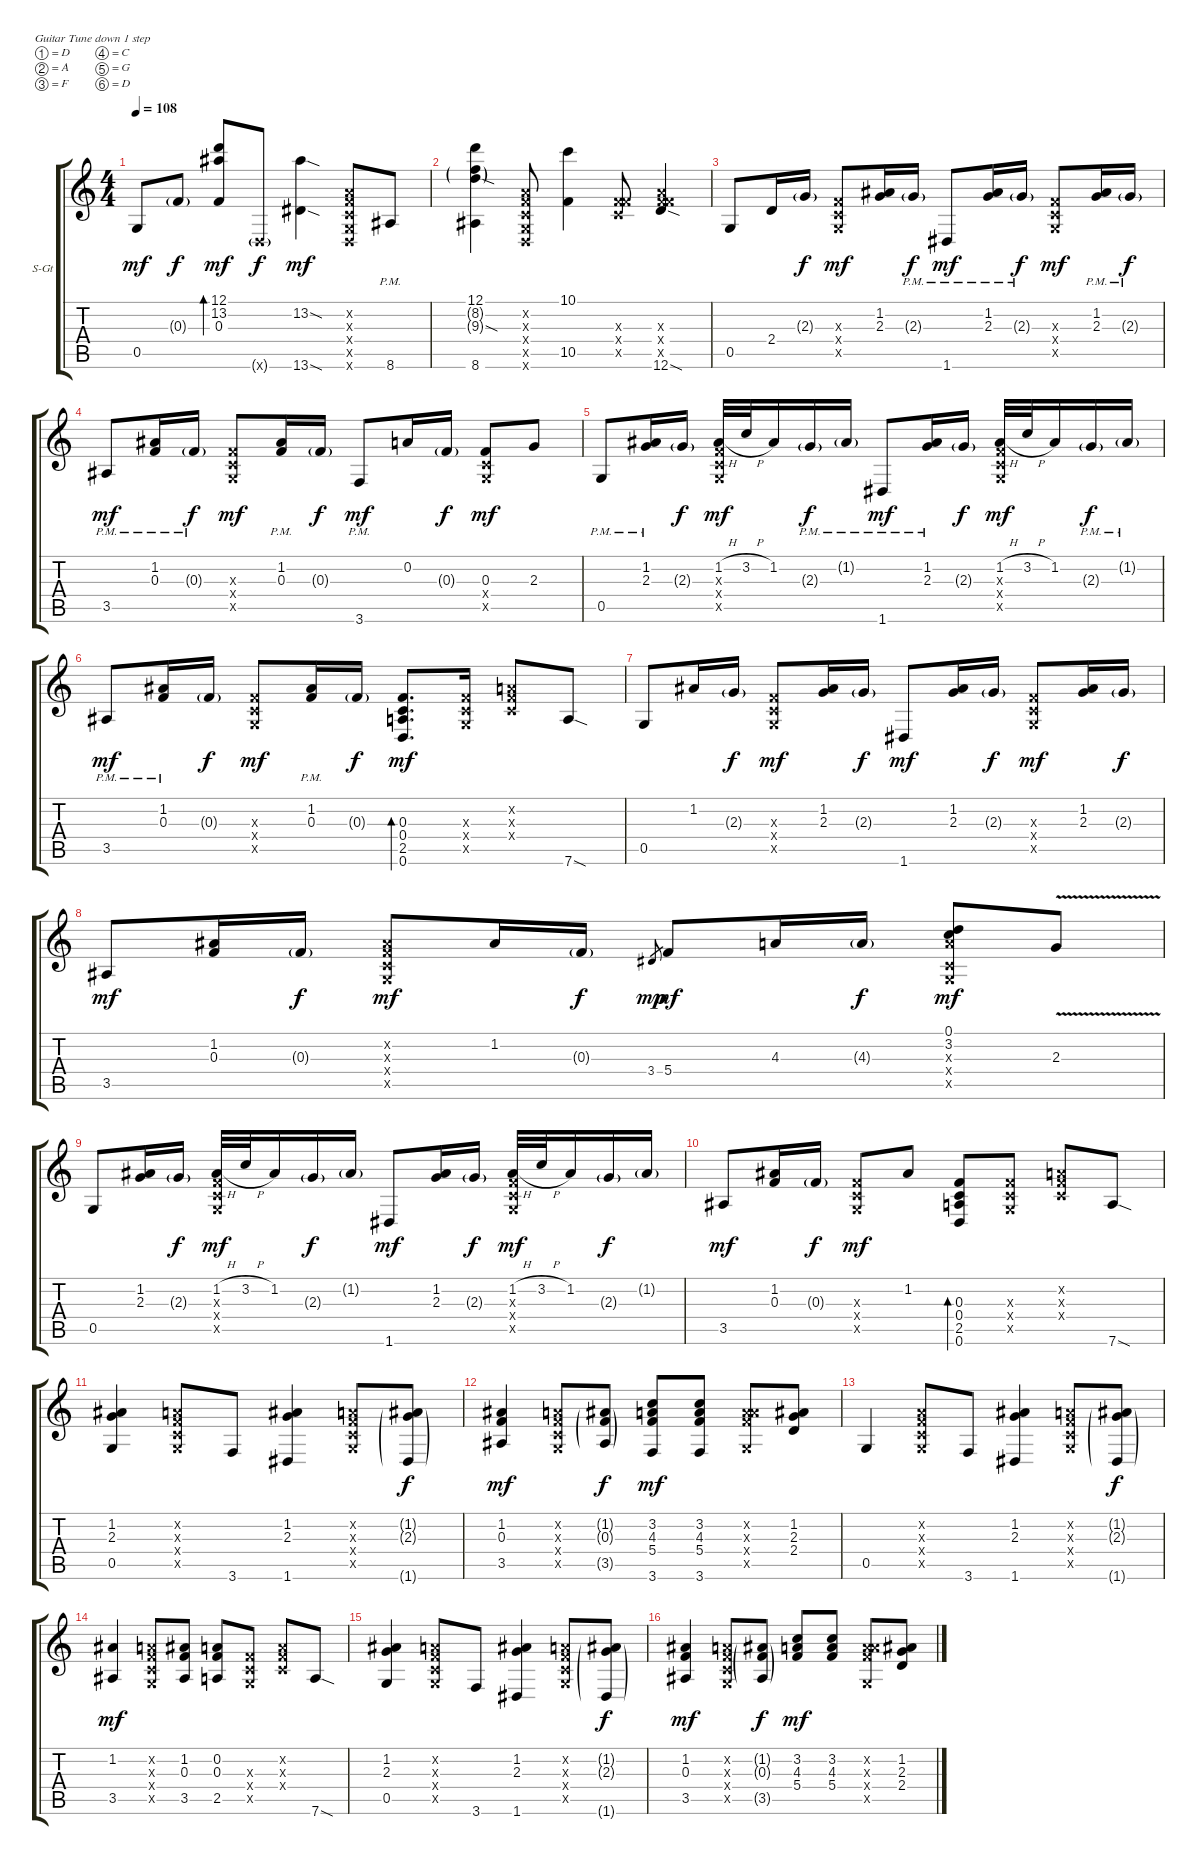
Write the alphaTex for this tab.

\bracketExtendMode groupsimilarinstruments
\firstSystemTrackNameOrientation horizontal
\otherSystemsTrackNameOrientation horizontal
\track ("Steel Guitar" "S-Gt") {instrument acousticguitarsteel}
\staff {score tabs}
\tuning (D4 A3 F3 C3 G2 D2)
\ts (4 4)
\tempo 108
\clef g2
\ks c
0.5.8{dy mf} 0.3{g}.8{dy f} (12.1 13.2 0.3).8{bd 60 dy mf} 0.6{g x}.8{dy f} (13.2{sod} 13.6{sod}).4{dy mf} (0.2{x} 0.3{x} 0.4{x} 0.5{x} 0.6{x}).8 8.6{pm}.8 |
(12.1 8.2{g} 9.3{sod g} 8.6).4 (0.2{x} 0.3{x} 0.4{x} 0.5{x} 0.6{x}).8 (10.1 10.5).4 (0.3{x} 0.4{x} 10.5{x}).8 (0.3{x} 9.4{x} 10.5{x} 12.6{sod}).4 |
0.5.8 2.4.16 2.3{g}.16{dy f} (0.3{x} 0.4{x} 0.5{x}).8{dy mf} (1.2 2.3).16 2.3{g pm}.16{dy f} 1.6{pm}.8{dy mf} (1.2{pm} 2.3).16 2.3{g pm}.16{dy f} (0.3{x} 0.4{x} 0.5{x}).8{dy mf} (1.2{pm} 2.3).16 2.3{g pm}.16{dy f} |
3.5{pm}.8{dy mf} (1.2{pm} 0.3).16 0.3{g pm}.16{dy f} (0.3{x} 0.4{x} 0.5{x}).8{dy mf} (1.2{pm} 0.3).16 0.3{g}.16{dy f} 3.6{pm}.8{dy mf} 0.2.16 0.3{g}.16{dy f} (0.3 0.4{x} 0.5{x}).8{dy mf} 2.3.8 |
0.5{pm}.8 (1.2{pm} 2.3).16 2.3{g}.16{dy f} (1.2{h} 0.3{x} 0.4{x} 0.5{x}).32{dy mf} 3.2{h}.32 1.2.16 2.3{g pm}.16{dy f} 1.2{g pm}.16 1.6{pm}.8{dy mf} (1.2{pm} 2.3).16 2.3{g}.16{dy f} (1.2{h} 0.3{x} 0.4{x} 0.5{x}).32{dy mf} 3.2{h}.32 1.2.16 2.3{g pm}.16{dy f} 1.2{g pm}.16 |
3.5{pm}.8{dy mf} (1.2{pm} 0.3).16 0.3{g}.16{dy f} (0.3{x} 0.4{x} 0.5{x}).8{dy mf} (1.2{pm} 0.3).16 0.3{g}.16{dy f} (0.3 0.4 2.5 0.6).8{d bd 30 dy mf} (0.3{x} 0.4{x} 0.5{x}).16 (0.2{x} 0.3{x} 0.4{x}).8 7.6{sod}.8 |
0.5.8 1.2.16 2.3{g}.16{dy f} (0.3{x} 0.4{x} 0.5{x}).8{dy mf} (1.2 2.3).16 2.3{g}.16{dy f} 1.6.8{dy mf} (1.2 2.3).16 2.3{g}.16{dy f} (0.3{x} 0.4{x} 0.5{x}).8{dy mf} (1.2 2.3).16 2.3{g}.16{dy f} |
3.5.8{dy mf} (1.2 0.3).16 0.3{g}.16{dy f} (1.2{x} 0.3{x} 0.4{x} 0.5{x}).8{dy mf} 1.2.16 0.3{g}.16{dy f} 3.4.8{gr dy mp} 5.4.8{dy mf} 4.3.16 4.3{g}.16{dy f} (0.1 3.2 4.3{x} 0.4{x} 0.5{x}).8{dy mf} 2.3{v}.8 |
0.5.8 (1.2 2.3).16 2.3{g}.16{dy f} (1.2{h} 0.3{x} 0.4{x} 0.5{x}).32{dy mf} 3.2{h}.32 1.2.16 2.3{g}.16{dy f} 1.2{g}.16 1.6.8{dy mf} (1.2 2.3).16 2.3{g}.16{dy f} (1.2{h} 0.3{x} 0.4{x} 0.5{x}).32{dy mf} 3.2{h}.32 1.2.16 2.3{g}.16{dy f} 1.2{g}.16 |
3.5.8{dy mf} (1.2 0.3).16 0.3{g}.16{dy f} (0.3{x} 0.4{x} 0.5{x}).8{dy mf} 1.2.8 (0.3 0.4 2.5 0.6).8{bd 30} (0.3{x} 0.4{x} 0.5{x}).8 (0.2{x} 0.3{x} 0.4{x}).8 7.6{sod}.8 |
(1.2 2.3 0.5).4 (0.2{x} 0.3{x} 0.4{x} 0.5{x}).8 3.6.8 (1.2 2.3 1.6).4 (0.2{x} 0.3{x} 0.4{x} 0.5{x}).8 (1.2{g} 2.3{g} 1.6{g}).8{dy f} |
(1.2 0.3 3.5).4{dy mf} (0.2{x} 0.3{x} 0.4{x} 0.5{x}).8 (1.2{g} 0.3{g} 3.5{g}).8{dy f} (3.2 4.3 5.4 3.6).8{dy mf} (3.2 4.3 5.4 3.6).8 (0.2{x} 4.3{x} 5.4{x} 0.5{x}).8 (1.2 2.3 2.4).8 |
0.5.4 (0.2{x} 0.3{x} 0.4{x} 0.5{x}).8 3.6.8 (1.2 2.3 1.6).4 (0.2{x} 0.3{x} 0.4{x} 0.5{x}).8 (1.2{g} 2.3{g} 1.6{g}).8{dy f} |
(1.2 3.5).4{dy mf} (0.2{x} 0.3{x} 0.4{x} 0.5{x}).8 (1.2 0.3 3.5).8 (0.2 0.3 2.5).8 (0.3{x} 0.4{x} 0.5{x}).8 (0.2{x} 0.3{x} 0.4{x}).8 7.6{sod}.8 |
(1.2 2.3 0.5).4 (0.2{x} 0.3{x} 0.4{x} 0.5{x}).8 3.6.8 (1.2 2.3 1.6).4 (0.2{x} 0.3{x} 0.4{x} 0.5{x}).8 (1.2{g} 2.3{g} 1.6{g}).8{dy f} |
(1.2 0.3 3.5).4{dy mf} (0.2{x} 0.3{x} 0.4{x} 0.5{x}).8 (1.2{g} 0.3{g} 3.5{g}).8{dy f} (3.2 4.3 5.4).8{dy mf} (3.2 4.3 5.4).8 (0.2{x} 4.3{x} 5.4{x} 0.5{x}).8 (1.2 2.3 2.4).8
